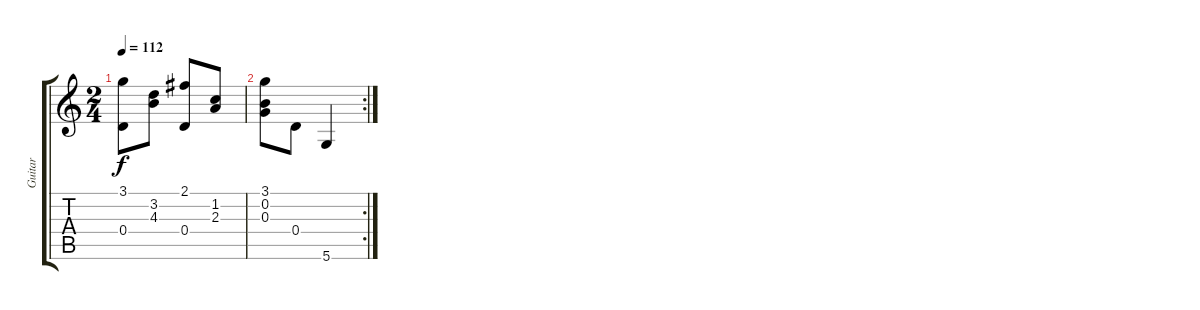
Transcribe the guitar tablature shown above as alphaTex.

\track ("Guitar" "Guitar") {instrument acousticguitarnylon}
\staff {score tabs}
\tuning (E4 B3 G3 D3 A2 D2) {hide}
\ts (2 4)
\tempo 112
\clef g2
\ks c
(3.1 0.4).8{dy f} (3.2 4.3).8 (2.1 0.4).8 (1.2 2.3).8 |
\rc 2
(3.1 0.2 0.3).8 0.4.8 5.6.4
